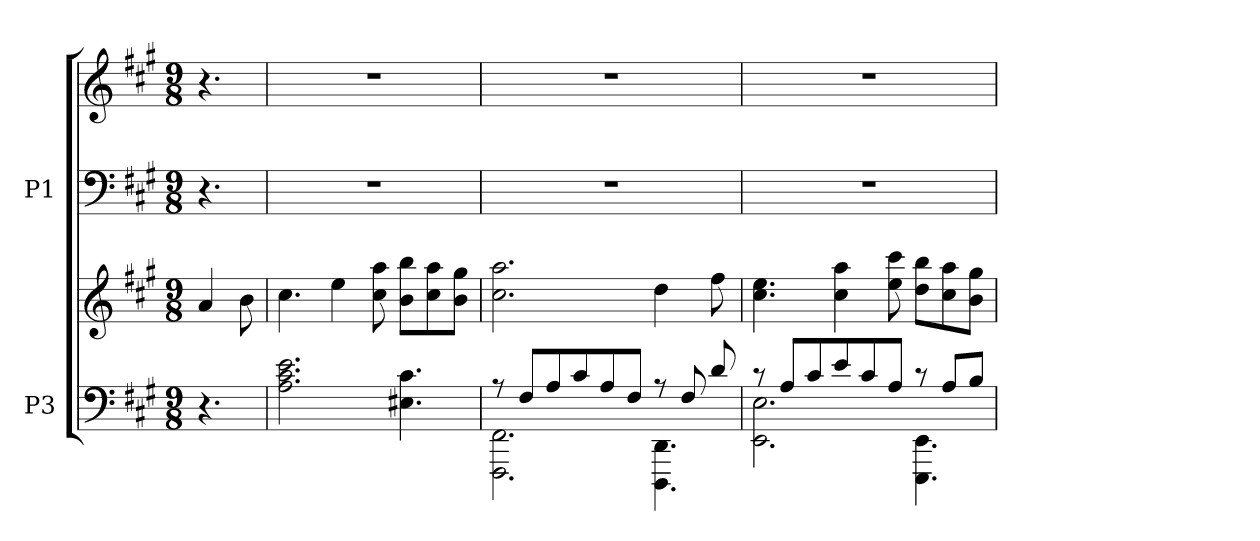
**kern	**kern	**kern	**kern
*part2	*part2	*part1	*part1
*staff4	*staff3	*staff2	*staff1
*I"P3	*	*I"P1	*
!!LO:PB:g=z
*clefF4	*clefG2	*clefF4	*clefG2
*k[f#c#g#]	*k[f#c#g#]	*k[f#c#g#]	*k[f#c#g#]
*A:	*A:	*A:	*A:
*M9/8	*M9/8	*M9/8	*M9/8
=1	=1	=1	=1
4.r	4ai/	4.r	4.r
.	8bi\	.	.
=2	=2	=2	=2
!	!	!LO:N:vis=1	!LO:N:vis=1
2.Ai\ 2.c#i 2.ei	4.cc#i\	8%9r	8%9r
.	4eei\	.	.
.	8cc#i\ 8aai	.	.
4.E#Xi\ 4.c#i	8bi\ 8bbiL	.	.
.	8cc#i\ 8aai	.	.
.	8bi\ 8gg#iJ	.	.
=3	=3	=3	=3
*^	*	*	*
!	!	!	!LO:N:vis=1	!LO:N:vis=1
8r	2.FFF#i\ 2.FF#i	2.cc#i\ 2.aai	8%9r	8%9r
8F#i/L	.	.	.	.
8Ai/	.	.	.	.
8c#i/	.	.	.	.
8Ai/	.	.	.	.
8F#i/J	.	.	.	.
8r	4.DDDi\ 4.DDi	4ddi\	.	.
8F#i/	.	.	.	.
8di/	.	8ff#i\	.	.
=4	=4	=4	=4	=4
!	!	!	!LO:N:vis=1	!LO:N:vis=1
8r	2.EEi\ 2.Ei	4.cc#i\ 4.eei	8%9r	8%9r
8Ai/L	.	.	.	.
8c#i/	.	.	.	.
8ei/	.	4cc#i\ 4aai	.	.
8c#i/	.	.	.	.
8Ai/J	.	8eei\ 8ccc#i	.	.
8r	4.EEEi\ 4.EEi	8ddi\ 8bbiL	.	.
8Ai/L	.	8cc#i\ 8aai	.	.
8Bi/J	.	8bi\ 8gg#iJ	.	.
*v	*v	*	*	*
=	=	=	=
*-	*-	*-	*-
